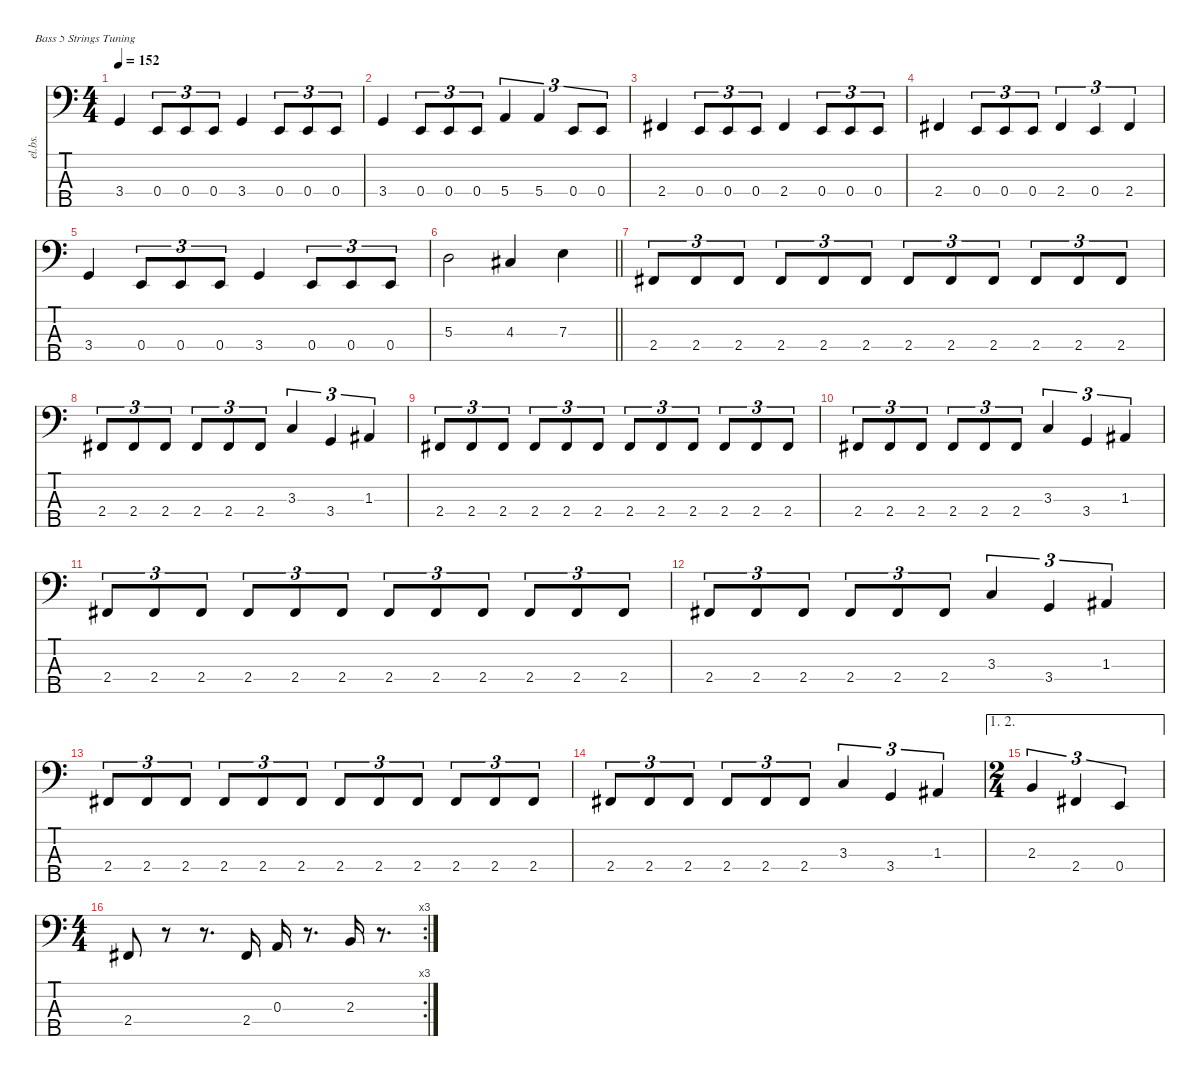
\defaultSystemsLayout 4
\hideDynamics
\bracketExtendMode nobrackets
\otherSystemsTrackNameOrientation horizontal
\track ("Dave Ellefson" "el.bs.") {instrument electricbasspick}
\staff {score tabs}
\tuning (G2 D2 A1 E1 B0)
\ts (4 4)
\tempo 152
\clef f4
\ks c
3.4.4{dy f beam Up} 0.4.8{tu (3 2) beam Up} 0.4.8{tu (3 2) beam Up} 0.4.8{tu (3 2) beam Up} 3.4.4{beam Up} 0.4.8{tu (3 2) beam Up} 0.4.8{tu (3 2) beam Up} 0.4.8{tu (3 2) beam Up} |
3.4.4{beam Up} 0.4.8{tu (3 2) beam Up} 0.4.8{tu (3 2) beam Up} 0.4.8{tu (3 2) beam Up} 5.4.4{tu (3 2) beam Up} 5.4.4{tu (3 2) beam Up} 0.4.8{tu (3 2) beam Up} 0.4.8{tu (3 2) beam Up} |
2.4{acc #}.4{beam Up} 0.4.8{tu (3 2) beam Up} 0.4.8{tu (3 2) beam Up} 0.4.8{tu (3 2) beam Up} 2.4{acc #}.4{beam Up} 0.4.8{tu (3 2) beam Up} 0.4.8{tu (3 2) beam Up} 0.4.8{tu (3 2) beam Up} |
2.4{acc #}.4{beam Up} 0.4.8{tu (3 2) beam Up} 0.4.8{tu (3 2) beam Up} 0.4.8{tu (3 2) beam Up} 2.4{acc #}.4{tu (3 2) beam Up} 0.4.4{tu (3 2) beam Up} 2.4{acc #}.4{tu (3 2) beam Up} |
3.4.4{beam Up} 0.4.8{tu (3 2) beam Up} 0.4.8{tu (3 2) beam Up} 0.4.8{tu (3 2) beam Up} 3.4.4{beam Up} 0.4.8{tu (3 2) beam Up} 0.4.8{tu (3 2) beam Up} 0.4.8{tu (3 2) beam Up} |
\barLineRight lightlight
5.3.2{beam Down} 4.3{acc #}.4{beam Up} 7.3.4{beam Down} |
2.4{acc #}.8{tu (3 2) beam Up} 2.4{acc #}.8{tu (3 2) beam Up} 2.4{acc #}.8{tu (3 2) beam Up} 2.4{acc #}.8{tu (3 2) beam Up} 2.4{acc #}.8{tu (3 2) beam Up} 2.4{acc #}.8{tu (3 2) beam Up} 2.4{acc #}.8{tu (3 2) beam Up} 2.4{acc #}.8{tu (3 2) beam Up} 2.4{acc #}.8{tu (3 2) beam Up} 2.4{acc #}.8{tu (3 2) beam Up} 2.4{acc #}.8{tu (3 2) beam Up} 2.4{acc #}.8{tu (3 2) beam Up} |
2.4{acc #}.8{tu (3 2) beam Up} 2.4{acc #}.8{tu (3 2) beam Up} 2.4{acc #}.8{tu (3 2) beam Up} 2.4{acc #}.8{tu (3 2) beam Up} 2.4{acc #}.8{tu (3 2) beam Up} 2.4{acc #}.8{tu (3 2) beam Up} 3.3.4{tu (3 2) beam Up} 3.4.4{tu (3 2) beam Up} 1.3{acc #}.4{tu (3 2) beam Up} |
2.4{acc #}.8{tu (3 2) beam Up} 2.4{acc #}.8{tu (3 2) beam Up} 2.4{acc #}.8{tu (3 2) beam Up} 2.4{acc #}.8{tu (3 2) beam Up} 2.4{acc #}.8{tu (3 2) beam Up} 2.4{acc #}.8{tu (3 2) beam Up} 2.4{acc #}.8{tu (3 2) beam Up} 2.4{acc #}.8{tu (3 2) beam Up} 2.4{acc #}.8{tu (3 2) beam Up} 2.4{acc #}.8{tu (3 2) beam Up} 2.4{acc #}.8{tu (3 2) beam Up} 2.4{acc #}.8{tu (3 2) beam Up} |
2.4{acc #}.8{tu (3 2) beam Up} 2.4{acc #}.8{tu (3 2) beam Up} 2.4{acc #}.8{tu (3 2) beam Up} 2.4{acc #}.8{tu (3 2) beam Up} 2.4{acc #}.8{tu (3 2) beam Up} 2.4{acc #}.8{tu (3 2) beam Up} 3.3.4{tu (3 2) beam Up} 3.4.4{tu (3 2) beam Up} 1.3{acc #}.4{tu (3 2) beam Up} |
2.4{acc #}.8{tu (3 2) beam Up} 2.4{acc #}.8{tu (3 2) beam Up} 2.4{acc #}.8{tu (3 2) beam Up} 2.4{acc #}.8{tu (3 2) beam Up} 2.4{acc #}.8{tu (3 2) beam Up} 2.4{acc #}.8{tu (3 2) beam Up} 2.4{acc #}.8{tu (3 2) beam Up} 2.4{acc #}.8{tu (3 2) beam Up} 2.4{acc #}.8{tu (3 2) beam Up} 2.4{acc #}.8{tu (3 2) beam Up} 2.4{acc #}.8{tu (3 2) beam Up} 2.4{acc #}.8{tu (3 2) beam Up} |
2.4{acc #}.8{tu (3 2) beam Up} 2.4{acc #}.8{tu (3 2) beam Up} 2.4{acc #}.8{tu (3 2) beam Up} 2.4{acc #}.8{tu (3 2) beam Up} 2.4{acc #}.8{tu (3 2) beam Up} 2.4{acc #}.8{tu (3 2) beam Up} 3.3.4{tu (3 2) beam Up} 3.4.4{tu (3 2) beam Up} 1.3{acc #}.4{tu (3 2) beam Up} |
2.4{acc #}.8{tu (3 2) beam Up} 2.4{acc #}.8{tu (3 2) beam Up} 2.4{acc #}.8{tu (3 2) beam Up} 2.4{acc #}.8{tu (3 2) beam Up} 2.4{acc #}.8{tu (3 2) beam Up} 2.4{acc #}.8{tu (3 2) beam Up} 2.4{acc #}.8{tu (3 2) beam Up} 2.4{acc #}.8{tu (3 2) beam Up} 2.4{acc #}.8{tu (3 2) beam Up} 2.4{acc #}.8{tu (3 2) beam Up} 2.4{acc #}.8{tu (3 2) beam Up} 2.4{acc #}.8{tu (3 2) beam Up} |
2.4{acc #}.8{tu (3 2) beam Up} 2.4{acc #}.8{tu (3 2) beam Up} 2.4{acc #}.8{tu (3 2) beam Up} 2.4{acc #}.8{tu (3 2) beam Up} 2.4{acc #}.8{tu (3 2) beam Up} 2.4{acc #}.8{tu (3 2) beam Up} 3.3.4{tu (3 2) beam Up} 3.4.4{tu (3 2) beam Up} 1.3{acc #}.4{tu (3 2) beam Up} |
\ae (1 2)
\ts (2 4)
\beaming (8 2 2)
2.3.4{tu (3 2) beam Up} 2.4{acc #}.4{tu (3 2) beam Up} 0.4.4{tu (3 2) beam Up} |
\rc 3
\ts (4 4)
\beaming (8 2 2 2 2)
2.4{acc #}.8{beam Up} r.8{beam Up} r.8{d beam Up} 2.4{acc #}.16{beam Up} 0.3.16{beam Up} r.8{d beam Up} 2.3.16{beam Up} r.8{d beam Up}
